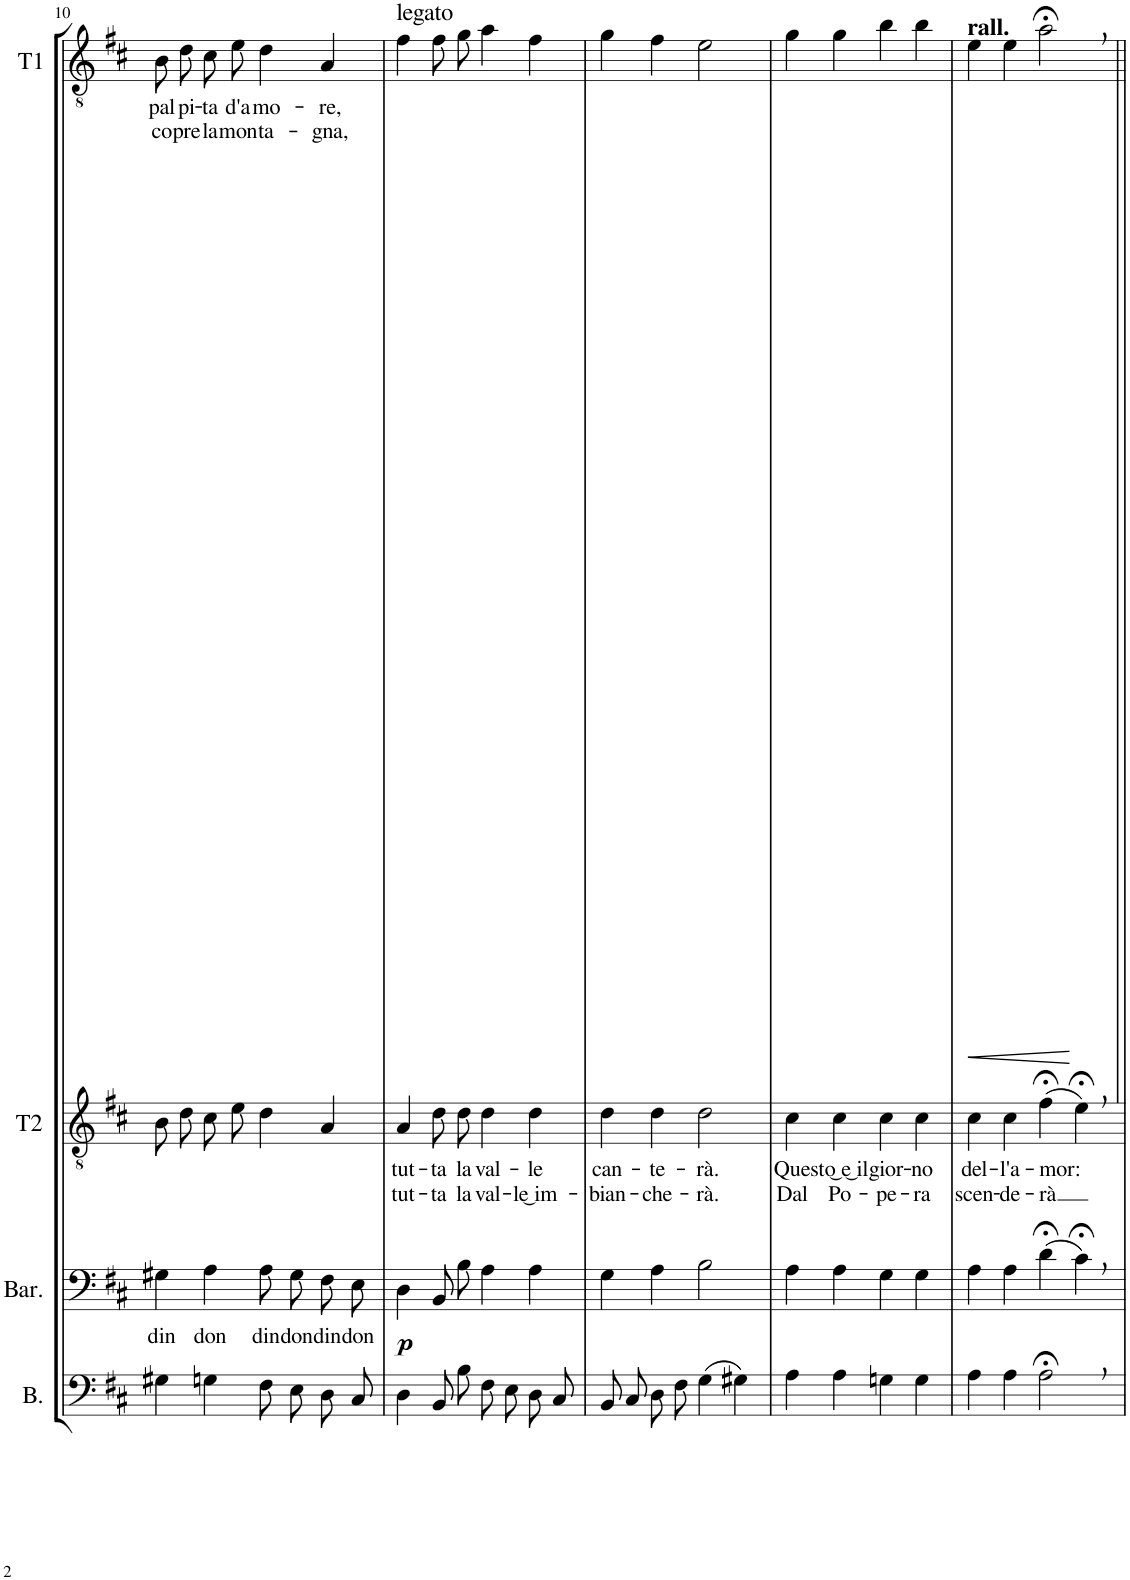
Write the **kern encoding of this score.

**kern	**kern	**text	**dynam	**kern	**text	**text	**kern	**text	**text	**dynam
*part4	*part3	*part3	*part3	*part2	*part2	*part2	*part1	*part1	*part1	*part1
*staff4	*staff3	*staff3	*staff3	*staff2	*staff2	*staff2	*staff1	*staff1	*staff1	*staff1
*I"Bass	*I"Baritone	*	*	*I"Tenor2	*	*	*I"Tenor1	*	*	*
*I'B.	*I'Bar.	*	*	*I'T2	*	*	*I'T1	*	*	*
!!LO:PB:g=z
*clefF4	*clefF4	*	*	*clefGv2	*	*	*clefGv2	*	*	*
*	*Trd1c2	*	*	*Trd4c7	*	*	*Trd1c2	*	*	*
*k[f#c#]	*k[f#c#]	*	*	*k[f#c#]	*	*	*k[f#c#]	*	*	*
*M4/4	*M4/4	*	*	*M4/4	*	*	*M4/4	*	*	*
*met(c)	*met(c)	*	*	*met(c)	*	*	*met(c)	*	*	*
=10	=10	=10	=10	=10	=10	=10	=10	=10	=10	=10
!	!	!LO:LY:b	!	!	!	!	!	!LO:LY:b	!LO:LY:b	!
4G#X\	4G#X\	din	.	8B\L	.	.	8B\L	pal-	co-	.
!	!	!	!	!	!	!	!	!LO:LY:b	!LO:LY:b	!
.	.	.	.	8d\J	.	.	8d\J	-pi-	-pre	.
!	!	!LO:LY:b	!	!	!	!	!	!LO:LY:b	!LO:LY:b	!
4Gn\	4A\	don	.	8c#\L	.	.	8c#\L	-ta	la	.
!	!	!	!	!	!	!	!	!LO:LY:b	!LO:LY:b	!
.	.	.	.	8e\J	.	.	8e\J	d'a-	mon-	.
!	!	!LO:LY:b	!	!	!	!	!	!LO:LY:b	!LO:LY:b	!
8F#\L	8A\L	din	.	4d\	.	.	4d\	-mo-	-ta-	.
!	!	!LO:LY:b	!	!	!	!	!	!	!	!
8E\J	8G#\J	don	.	.	.	.	.	.	.	.
!	!	!LO:LY:b	!	!	!	!	!	!LO:LY:b	!LO:LY:b	!
8D/L	8F#\L	din	.	4A/	.	.	4A/	-re,	-gna,	.
!	!	!LO:LY:b	!	!	!	!	!	!	!	!
8C#/J	8E\J	don	.	.	.	.	.	.	.	.
=11	=11	=11	=11	=11	=11	=11	=11	=11	=11	=11
!	!	!	!	!	!	!	!LO:TX:a:t=legato	!	!	!
!	!	!	!LO:DY:b	!	!LO:LY:b	!LO:LY:b	!	!	!	!
4D\	4D\	.	p	4A/	tut-	tut-	4f#\	.	.	.
!	!	!	!	!	!LO:LY:b	!LO:LY:b	!	!	!	!
8BB\L	8BB\L	.	.	8d\L	-ta	-ta	8f#\L	.	.	.
!	!	!	!	!	!LO:LY:b	!LO:LY:b	!	!	!	!
8B\J	8B\J	.	.	8d\J	la	la	8g\J	.	.	.
!	!	!	!	!	!LO:LY:b	!LO:LY:b	!	!	!	!
8F#\L	4A\	.	.	4d\	val-	val-	4a\	.	.	.
8E\J	.	.	.	.	.	.	.	.	.	.
!	!	!	!	!	!LO:LY:b	!LO:LY:b	!	!	!	!
8D/L	4A\	.	.	4d\	-le	-le͜ im-	4f#\	.	.	.
8C#/J	.	.	.	.	.	.	.	.	.	.
=12	=12	=12	=12	=12	=12	=12	=12	=12	=12	=12
!	!	!	!	!	!LO:LY:b	!LO:LY:b	!	!	!	!
8BB/L	4G\	.	.	4d\	can-	-bian-	4g\	.	.	.
8C#/J	.	.	.	.	.	.	.	.	.	.
!	!	!	!	!	!LO:LY:b	!LO:LY:b	!	!	!	!
8D\L	4A\	.	.	4d\	-te-	-che-	4f#\	.	.	.
8F#\J	.	.	.	.	.	.	.	.	.	.
!	!	!	!	!	!LO:LY:b	!LO:LY:b	!	!	!	!
(4G\	2B\	.	.	2d\	-rà.	-rà.	2e\	.	.	.
4G#X\)	.	.	.	.	.	.	.	.	.	.
=13	=13	=13	=13	=13	=13	=13	=13	=13	=13	=13
!	!	!	!	!	!LO:LY:b	!LO:LY:b	!	!	!	!
4A\	4A\	.	.	4c#\	Que-	Dal	4g\	.	.	.
!	!	!	!	!	!LO:LY:b	!LO:LY:b	!	!	!	!
4A\	4A\	.	.	4c#\	-sto͜ e͜ il	Po-	4g\	.	.	.
!	!	!	!	!	!LO:LY:b	!LO:LY:b	!	!	!	!
4Gn\	4G\	.	.	4c#\	gior-	-pe-	4b\	.	.	.
!	!	!	!	!	!LO:LY:b	!LO:LY:b	!	!	!	!
4G\	4G\	.	.	4c#\	-no	-ra	4b\	.	.	.
=14	=14	=14	=14	=14	=14	=14	=14	=14	=14	=14
!	!	!	!	!	!	!	!LO:TX:a:B:t=rall.	!	!	!
!	!	!	!	!	!LO:LY:b	!LO:LY:b	!	!	!	!LO:HP:b
4A\	4A\	.	.	4c#\	del-	scen-	4e\	.	.	<
!	!	!	!	!	!LO:LY:b	!LO:LY:b	!	!	!	!
4A\	4A\	.	.	4c#\	-l'a-	-de-	4e\	.	.	.
!	!	!	!	!	!LO:LY:b	!LO:LY:b	!	!	!	!
2A;<,\	(4d;<\	.	.	(4f#;<\	-mor:	-rà	2a;<,\	.	.	[
.	4c#;<,\)	.	.	4e;<,\)	.	.	.	.	.	.
=||	=||	=||	=||	=||	=||	=||	=||	=||	=||	=||
*-	*-	*-	*-	*-	*-	*-	*-	*-	*-	*-
